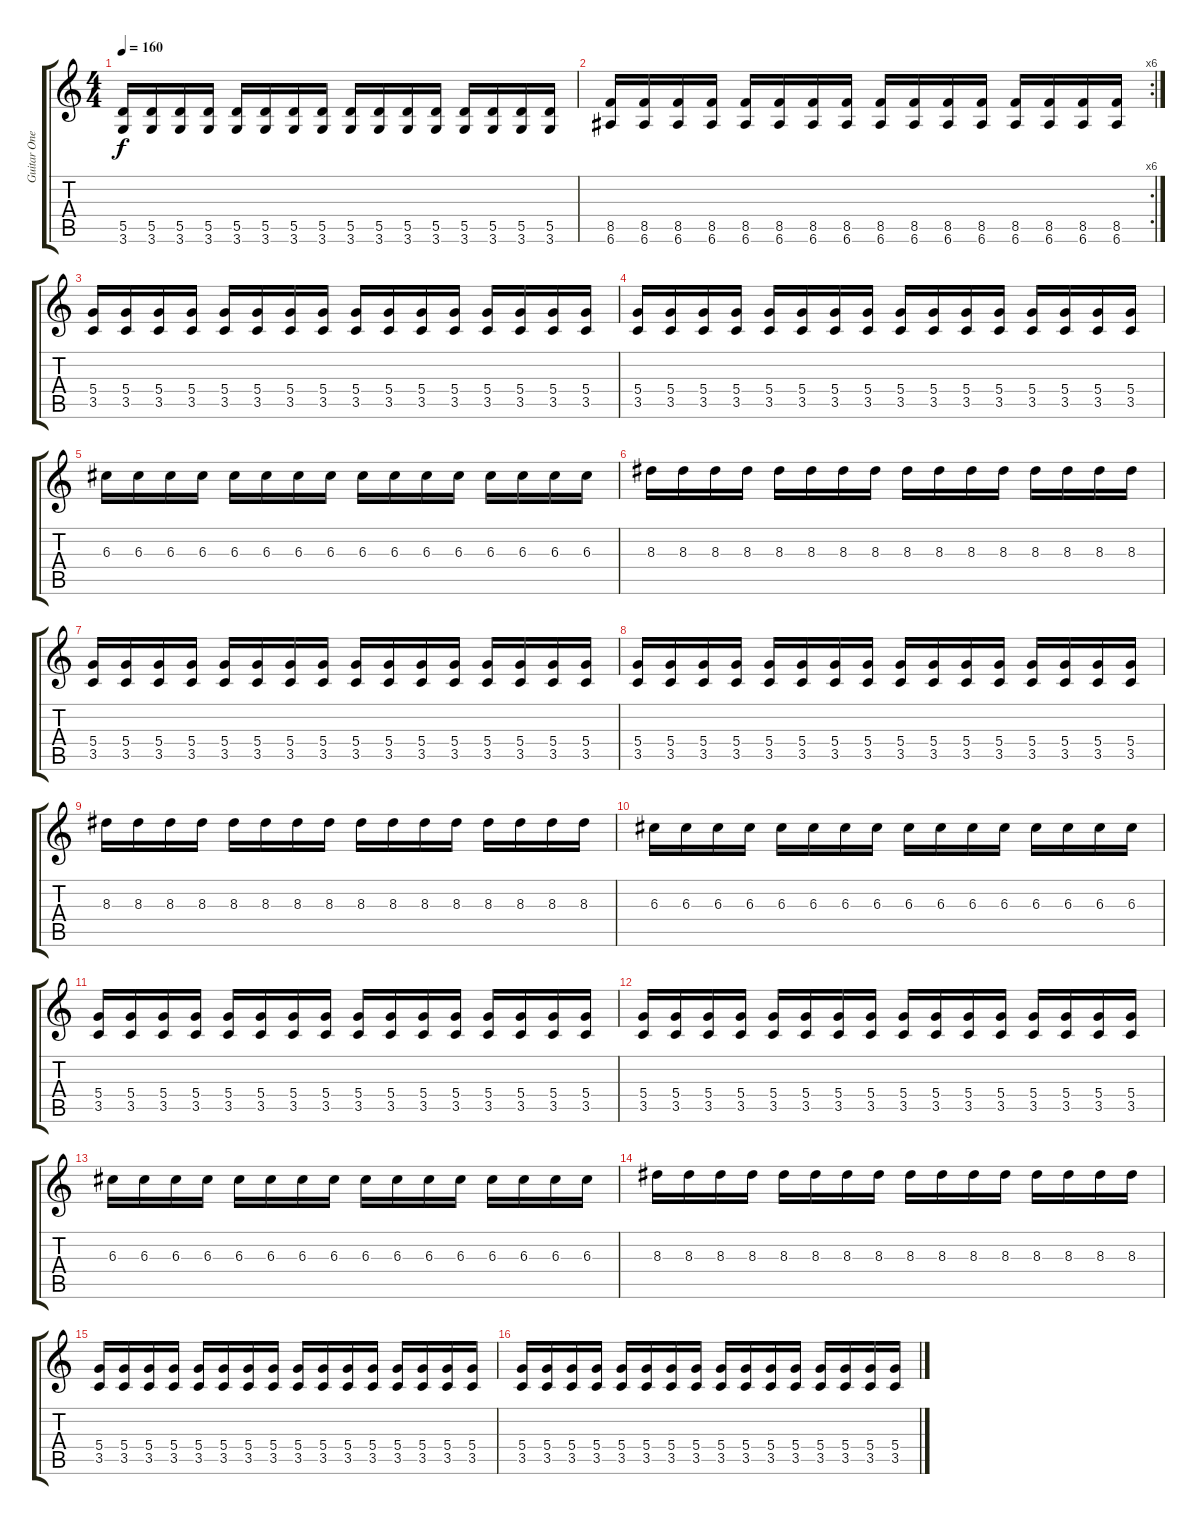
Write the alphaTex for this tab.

\track ("Guitar One" "Guitar One") {instrument distortionguitar}
\staff {score tabs}
\tuning (E4 B3 G3 D3 A2 E2) {hide}
\ts (4 4)
\tempo 160
\clef g2
\ks c
(5.5 3.6).16{dy f} (5.5 3.6).16 (5.5 3.6).16 (5.5 3.6).16 (5.5 3.6).16 (5.5 3.6).16 (5.5 3.6).16 (5.5 3.6).16 (5.5 3.6).16 (5.5 3.6).16 (5.5 3.6).16 (5.5 3.6).16 (5.5 3.6).16 (5.5 3.6).16 (5.5 3.6).16 (5.5 3.6).16 |
\rc 6
(8.5 6.6).16 (8.5 6.6).16 (8.5 6.6).16 (8.5 6.6).16 (8.5 6.6).16 (8.5 6.6).16 (8.5 6.6).16 (8.5 6.6).16 (8.5 6.6).16 (8.5 6.6).16 (8.5 6.6).16 (8.5 6.6).16 (8.5 6.6).16 (8.5 6.6).16 (8.5 6.6).16 (8.5 6.6).16 |
(5.4 3.5).16 (5.4 3.5).16 (5.4 3.5).16 (5.4 3.5).16 (5.4 3.5).16 (5.4 3.5).16 (5.4 3.5).16 (5.4 3.5).16 (5.4 3.5).16 (5.4 3.5).16 (5.4 3.5).16 (5.4 3.5).16 (5.4 3.5).16 (5.4 3.5).16 (5.4 3.5).16 (5.4 3.5).16 |
(5.4 3.5).16 (5.4 3.5).16 (5.4 3.5).16 (5.4 3.5).16 (5.4 3.5).16 (5.4 3.5).16 (5.4 3.5).16 (5.4 3.5).16 (5.4 3.5).16 (5.4 3.5).16 (5.4 3.5).16 (5.4 3.5).16 (5.4 3.5).16 (5.4 3.5).16 (5.4 3.5).16 (5.4 3.5).16 |
6.3.16 6.3.16 6.3.16 6.3.16 6.3.16 6.3.16 6.3.16 6.3.16 6.3.16 6.3.16 6.3.16 6.3.16 6.3.16 6.3.16 6.3.16 6.3.16 |
8.3.16 8.3.16 8.3.16 8.3.16 8.3.16 8.3.16 8.3.16 8.3.16 8.3.16 8.3.16 8.3.16 8.3.16 8.3.16 8.3.16 8.3.16 8.3.16 |
(5.4 3.5).16 (5.4 3.5).16 (5.4 3.5).16 (5.4 3.5).16 (5.4 3.5).16 (5.4 3.5).16 (5.4 3.5).16 (5.4 3.5).16 (5.4 3.5).16 (5.4 3.5).16 (5.4 3.5).16 (5.4 3.5).16 (5.4 3.5).16 (5.4 3.5).16 (5.4 3.5).16 (5.4 3.5).16 |
(5.4 3.5).16 (5.4 3.5).16 (5.4 3.5).16 (5.4 3.5).16 (5.4 3.5).16 (5.4 3.5).16 (5.4 3.5).16 (5.4 3.5).16 (5.4 3.5).16 (5.4 3.5).16 (5.4 3.5).16 (5.4 3.5).16 (5.4 3.5).16 (5.4 3.5).16 (5.4 3.5).16 (5.4 3.5).16 |
8.3.16 8.3.16 8.3.16 8.3.16 8.3.16 8.3.16 8.3.16 8.3.16 8.3.16 8.3.16 8.3.16 8.3.16 8.3.16 8.3.16 8.3.16 8.3.16 |
6.3.16 6.3.16 6.3.16 6.3.16 6.3.16 6.3.16 6.3.16 6.3.16 6.3.16 6.3.16 6.3.16 6.3.16 6.3.16 6.3.16 6.3.16 6.3.16 |
(5.4 3.5).16 (5.4 3.5).16 (5.4 3.5).16 (5.4 3.5).16 (5.4 3.5).16 (5.4 3.5).16 (5.4 3.5).16 (5.4 3.5).16 (5.4 3.5).16 (5.4 3.5).16 (5.4 3.5).16 (5.4 3.5).16 (5.4 3.5).16 (5.4 3.5).16 (5.4 3.5).16 (5.4 3.5).16 |
(5.4 3.5).16 (5.4 3.5).16 (5.4 3.5).16 (5.4 3.5).16 (5.4 3.5).16 (5.4 3.5).16 (5.4 3.5).16 (5.4 3.5).16 (5.4 3.5).16 (5.4 3.5).16 (5.4 3.5).16 (5.4 3.5).16 (5.4 3.5).16 (5.4 3.5).16 (5.4 3.5).16 (5.4 3.5).16 |
6.3.16 6.3.16 6.3.16 6.3.16 6.3.16 6.3.16 6.3.16 6.3.16 6.3.16 6.3.16 6.3.16 6.3.16 6.3.16 6.3.16 6.3.16 6.3.16 |
8.3.16 8.3.16 8.3.16 8.3.16 8.3.16 8.3.16 8.3.16 8.3.16 8.3.16 8.3.16 8.3.16 8.3.16 8.3.16 8.3.16 8.3.16 8.3.16 |
(5.4 3.5).16 (5.4 3.5).16 (5.4 3.5).16 (5.4 3.5).16 (5.4 3.5).16 (5.4 3.5).16 (5.4 3.5).16 (5.4 3.5).16 (5.4 3.5).16 (5.4 3.5).16 (5.4 3.5).16 (5.4 3.5).16 (5.4 3.5).16 (5.4 3.5).16 (5.4 3.5).16 (5.4 3.5).16 |
(5.4 3.5).16 (5.4 3.5).16 (5.4 3.5).16 (5.4 3.5).16 (5.4 3.5).16 (5.4 3.5).16 (5.4 3.5).16 (5.4 3.5).16 (5.4 3.5).16 (5.4 3.5).16 (5.4 3.5).16 (5.4 3.5).16 (5.4 3.5).16 (5.4 3.5).16 (5.4 3.5).16 (5.4 3.5).16
